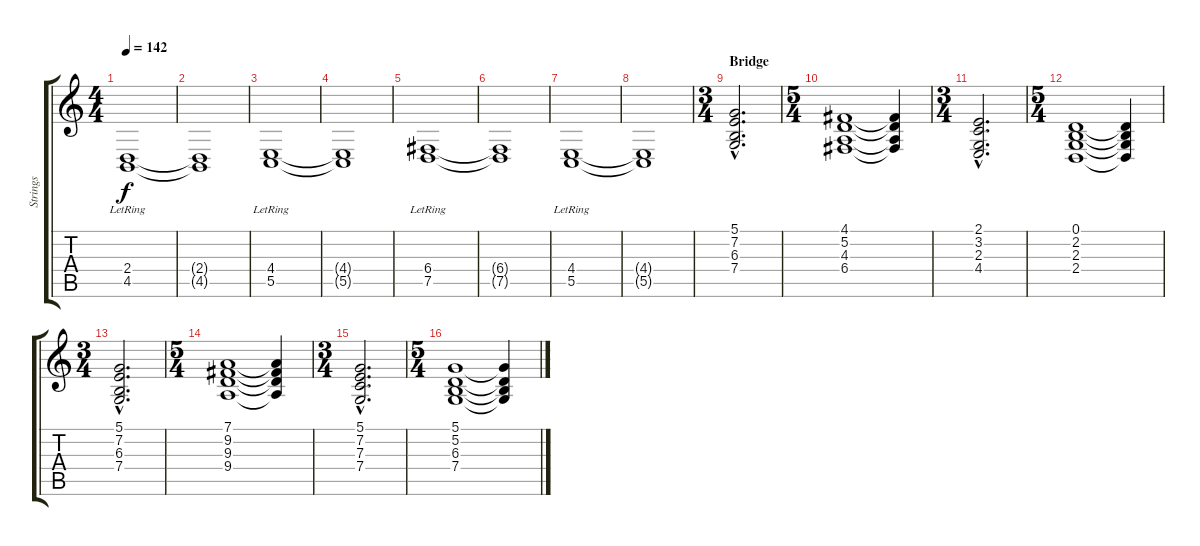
\track ("Strings" "Strings") {instrument synthstrings1}
\staff {score tabs}
\tuning (D4 A3 F3 C3 G2 C2) {hide}
\ts (4 4)
\tempo 142
\clef g2
\ks c
(2.4{lr} 4.5{lr}).1{dy f} |
(2.4{t} 4.5{t}).1 |
(4.4{lr} 5.5{lr}).1 |
(4.4{t} 5.5{t}).1 |
(6.4{lr} 7.5{lr}).1 |
(6.4{t} 7.5{t}).1 |
(4.4{lr} 5.5{lr}).1 |
(4.4{t} 5.5{t}).1 |
\ts (3 4)
\section ("" "Bridge")
(5.1{hac} 7.2{hac} 6.3{hac} 7.4{hac}).2{d} |
\ts (5 4)
(4.1 5.2 4.3 6.4).1 (4.1{t} 5.2{t} 4.3{t} 6.4{t}).4 |
\ts (3 4)
(2.1{hac} 3.2{hac} 2.3{hac} 4.4{hac}).2{d} |
\ts (5 4)
(0.1 2.2 2.3 2.4).1 (0.1{t} 2.2{t} 2.3{t} 2.4{t}).4 |
\ts (3 4)
(5.1{hac} 7.2{hac} 6.3{hac} 7.4{hac}).2{d} |
\ts (5 4)
(7.1 9.2 9.3 9.4).1 (7.1{t} 9.2{t} 9.3{t} 9.4{t}).4 |
\ts (3 4)
(5.1{hac} 7.2{hac} 7.3{hac} 7.4{hac}).2{d} |
\ts (5 4)
(5.1 5.2 6.3 7.4).1 (5.1{t} 5.2{t} 6.3{t} 7.4{t}).4
